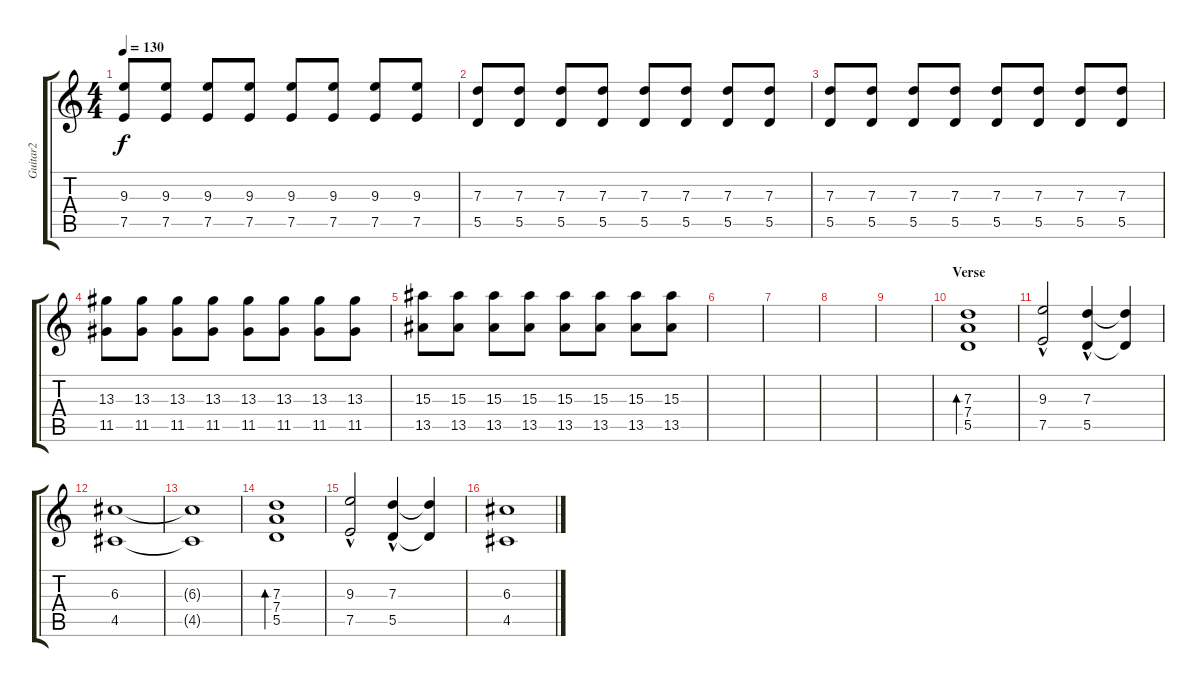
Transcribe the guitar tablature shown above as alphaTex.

\track ("Guitar2" "Guitar2") {instrument overdrivenguitar}
\staff {score tabs}
\tuning (E4 B3 G3 D3 A2 E2) {hide}
\ts (4 4)
\tempo 130
\clef g2
\ks c
(9.3 7.5).8{dy f} (9.3 7.5).8 (9.3 7.5).8 (9.3 7.5).8 (9.3 7.5).8 (9.3 7.5).8 (9.3 7.5).8 (9.3 7.5).8 |
(7.3 5.5).8 (7.3 5.5).8 (7.3 5.5).8 (7.3 5.5).8 (7.3 5.5).8 (7.3 5.5).8 (7.3 5.5).8 (7.3 5.5).8 |
(7.3 5.5).8 (7.3 5.5).8 (7.3 5.5).8 (7.3 5.5).8 (7.3 5.5).8 (7.3 5.5).8 (7.3 5.5).8 (7.3 5.5).8 |
(13.3 11.5).8 (13.3 11.5).8 (13.3 11.5).8 (13.3 11.5).8 (13.3 11.5).8 (13.3 11.5).8 (13.3 11.5).8 (13.3 11.5).8 |
(15.3 13.5).8 (15.3 13.5).8 (15.3 13.5).8 (15.3 13.5).8 (15.3 13.5).8 (15.3 13.5).8 (15.3 13.5).8 (15.3 13.5).8 |
|
|
|
|
\section ("" "Verse")
(7.3 7.4 5.5).1{bd 240} |
(9.3{hac} 7.5).2 (7.3{hac} 5.5).4 (7.3{t} 5.5{t}).4 |
(6.3 4.5).1 |
(6.3{t} 4.5{t}).1 |
(7.3 7.4 5.5).1{bd 240} |
(9.3{hac} 7.5).2 (7.3{hac} 5.5).4 (7.3{t} 5.5{t}).4 |
(6.3 4.5).1
